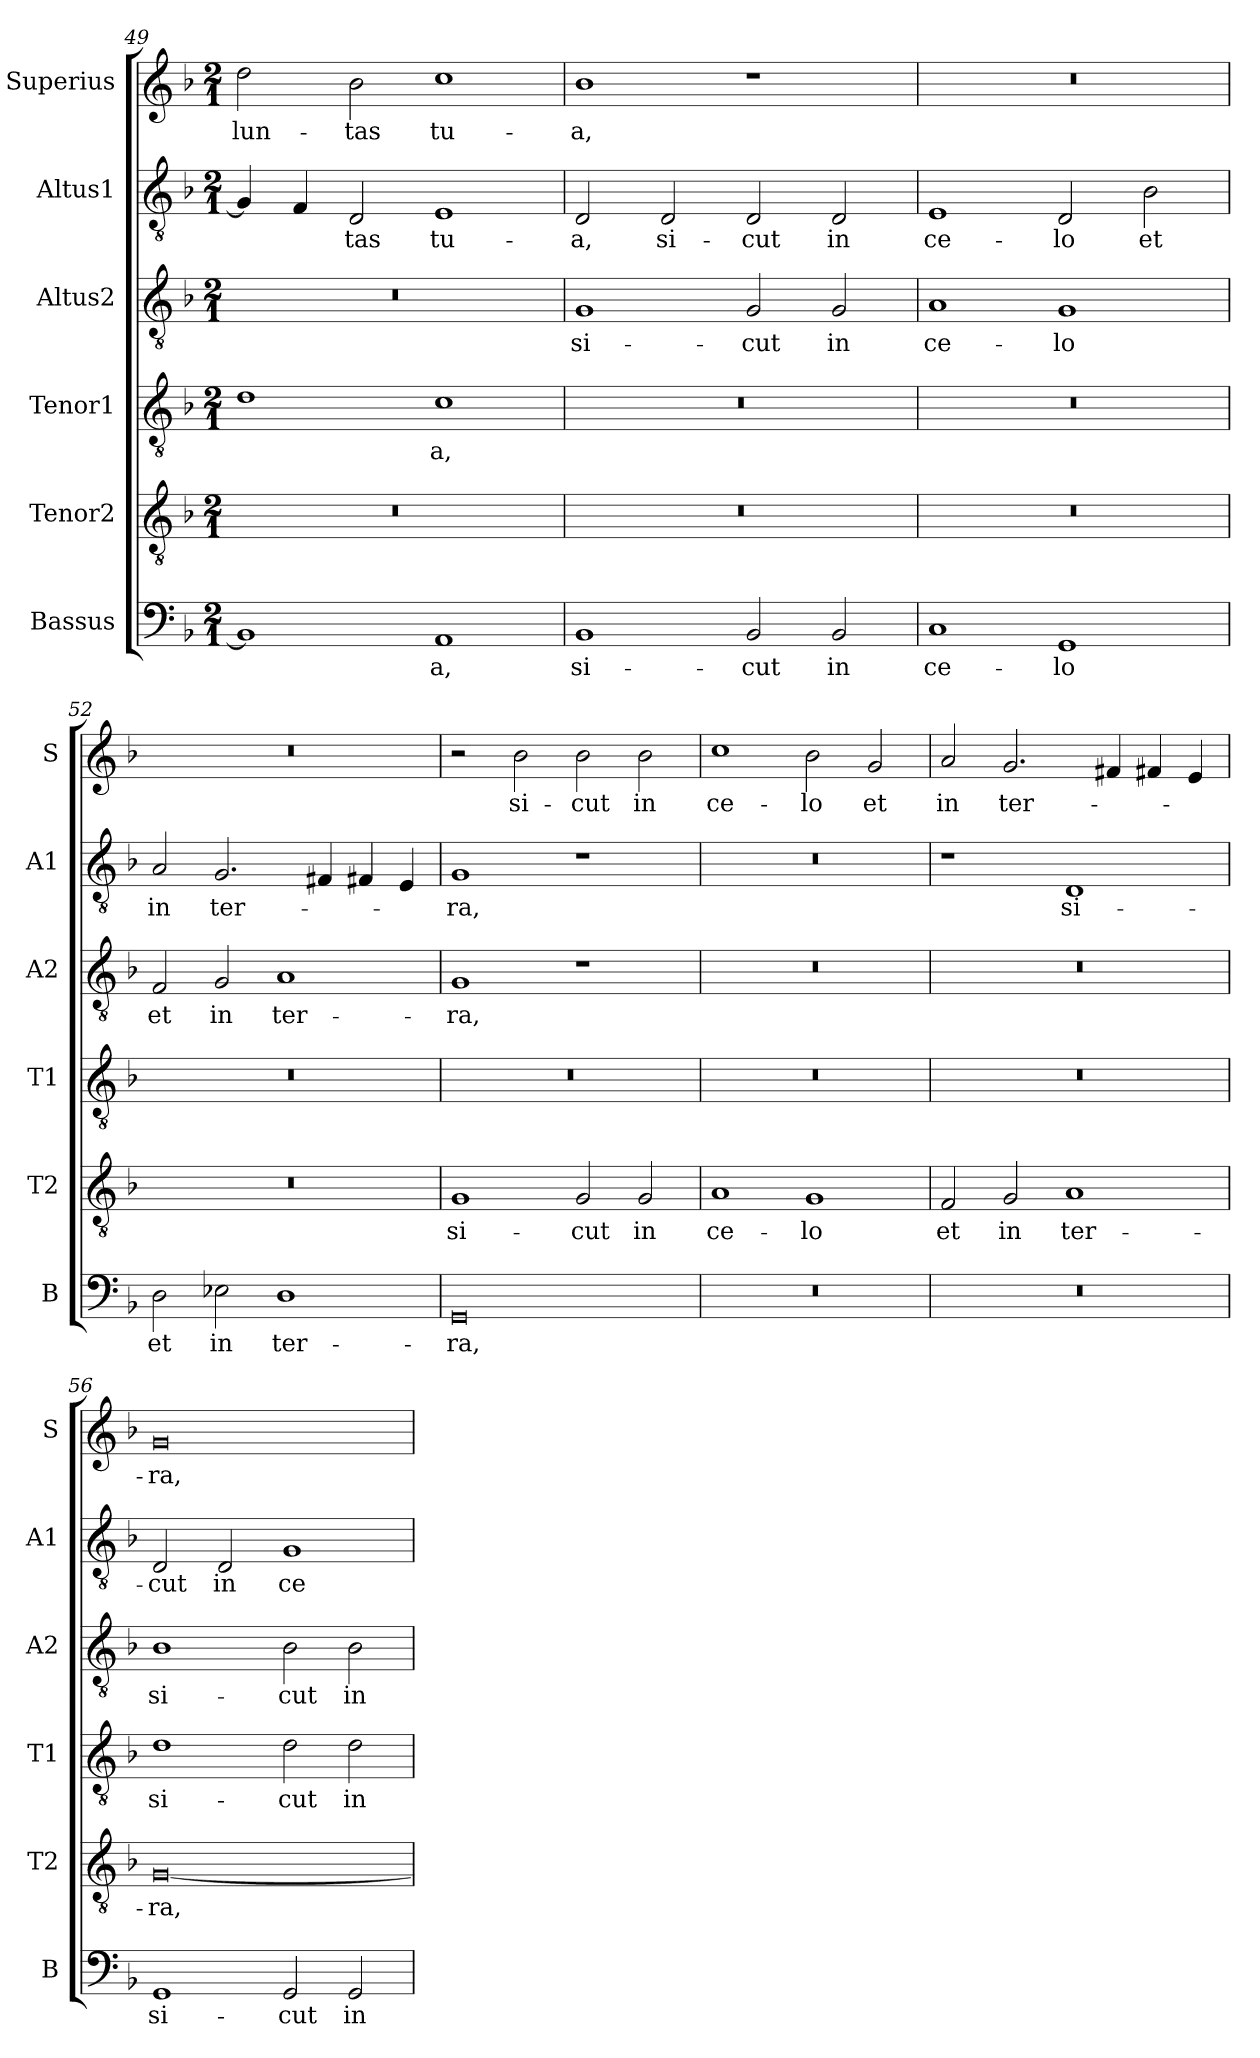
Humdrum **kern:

**kern	**text	**kern	**text	**kern	**text	**kern	**text	**kern	**text	**kern	**text
*part6	*part6	*part5	*part5	*part4	*part4	*part3	*part3	*part2	*part2	*part1	*part1
*staff6	*staff6	*staff5	*staff5	*staff4	*staff4	*staff3	*staff3	*staff2	*staff2	*staff1	*staff1
*I"Bassus	*	*I"Tenor2	*	*I"Tenor1	*	*I"Altus2	*	*I"Altus1	*	*I"Superius	*
*I'B	*	*I'T2	*	*I'T1	*	*I'A2	*	*I'A1	*	*I'S	*
*clefF4	*	*clefGv2	*	*clefGv2	*	*clefGv2	*	*clefGv2	*	*clefG2	*
*k[b-]	*	*k[b-]	*	*k[b-]	*	*k[b-]	*	*k[b-]	*	*k[b-]	*
*M2/1	*	*M2/1	*	*M2/1	*	*M2/1	*	*M2/1	*	*M2/1	*
=49	=49	=49	=49	=49	=49	=49	=49	=49	=49	=49	=49
1BB-]	.	0r	.	1d	.	0r	.	4G/]	.	2dd\	-lun-
.	.	.	.	.	.	.	.	4F/	.	.	.
.	.	.	.	.	.	.	.	2D/	-tas	2b-\	-tas
1AA	-a,	.	.	1c	-a,	.	.	1E	tu-	1cc	tu-
=50	=50	=50	=50	=50	=50	=50	=50	=50	=50	=50	=50
1BB-	si-	0r	.	0r	.	1G	si-	2D/	-a,	1b-	-a,
.	.	.	.	.	.	.	.	2D/	si-	.	.
2BB-/	-cut	.	.	.	.	2G/	-cut	2D/	-cut	1r	.
2BB-/	in	.	.	.	.	2G/	in	2D/	in	.	.
=51	=51	=51	=51	=51	=51	=51	=51	=51	=51	=51	=51
1C	ce-	0r	.	0r	.	1A	ce-	1E	ce-	0r	.
1GG	-lo	.	.	.	.	1G	-lo	2D/	-lo	.	.
.	.	.	.	.	.	.	.	2B-\	et	.	.
=52	=52	=52	=52	=52	=52	=52	=52	=52	=52	=52	=52
2D\	et	0r	.	0r	.	2F/	et	2A/	in	0r	.
2E-X\	in	.	.	.	.	2G/	in	2.G/	ter-	.	.
1D	ter-	.	.	.	.	1A	ter-	.	.	.	.
.	.	.	.	.	.	.	.	4F#X/	.	.	.
.	.	.	.	.	.	.	.	4F#X/	.	.	.
.	.	.	.	.	.	.	.	4E/	.	.	.
=53	=53	=53	=53	=53	=53	=53	=53	=53	=53	=53	=53
0GG	-ra,	1G	si-	0r	.	1G	-ra,	1G	-ra,	2r	.
.	.	.	.	.	.	.	.	.	.	2b-\	si-
.	.	2G/	-cut	.	.	1r	.	1r	.	2b-\	-cut
.	.	2G/	in	.	.	.	.	.	.	2b-\	in
=54	=54	=54	=54	=54	=54	=54	=54	=54	=54	=54	=54
0r	.	1A	ce-	0r	.	0r	.	0r	.	1cc	ce-
.	.	1G	-lo	.	.	.	.	.	.	2b-\	-lo
.	.	.	.	.	.	.	.	.	.	2g/	et
=55	=55	=55	=55	=55	=55	=55	=55	=55	=55	=55	=55
0r	.	2F/	et	0r	.	0r	.	1r	.	2a/	in
.	.	2G/	in	.	.	.	.	.	.	2.g/	ter-
.	.	1A	ter-	.	.	.	.	1D	si-	.	.
.	.	.	.	.	.	.	.	.	.	4f#X/	.
.	.	.	.	.	.	.	.	.	.	4f#X/	.
.	.	.	.	.	.	.	.	.	.	4e/	.
=56	=56	=56	=56	=56	=56	=56	=56	=56	=56	=56	=56
1GG	si-	[0G	-ra,	1d	si-	1B-	si-	2D/	-cut	0g	-ra,
.	.	.	.	.	.	.	.	2D/	in	.	.
2GG/	-cut	.	.	2d\	-cut	2B-\	-cut	1G	ce-	.	.
2GG/	in	.	.	2d\	in	2B-\	in	.	.	.	.
=	=	=	=	=	=	=	=	=	=	=	=
*-	*-	*-	*-	*-	*-	*-	*-	*-	*-	*-	*-
